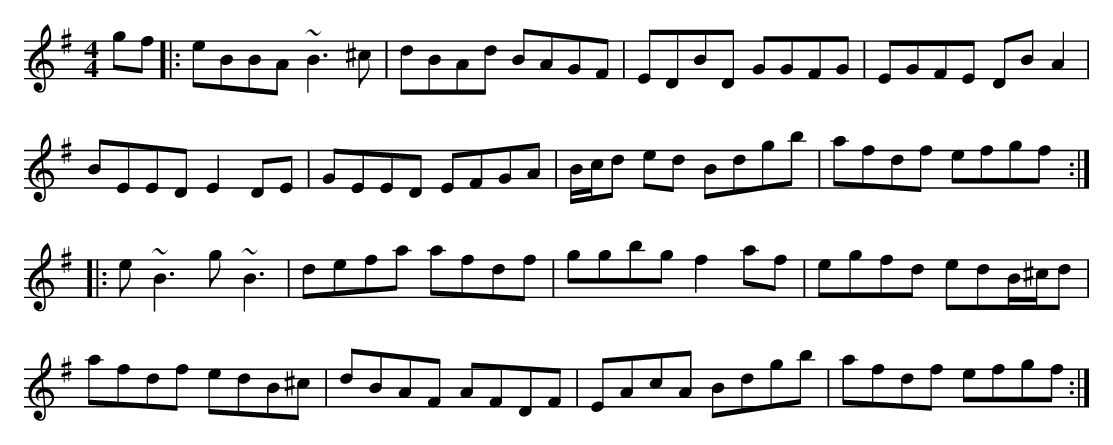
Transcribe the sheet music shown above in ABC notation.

X:1
M:4/4
K:Emin
gf|:eBBA ~B3^c|dBAd BAGF|EDBD GGFG|EGFE DBA2|
BEED E2DE|GEED EFGA|B/c/d ed Bdgb|afdf efgf:|
|:e~B3 g~B3|defa afdf|ggbg f2af|egfd edB/^c/d|
afdf edB^c|dBAF AFDF|EAcA Bdgb|afdf efgf:|
